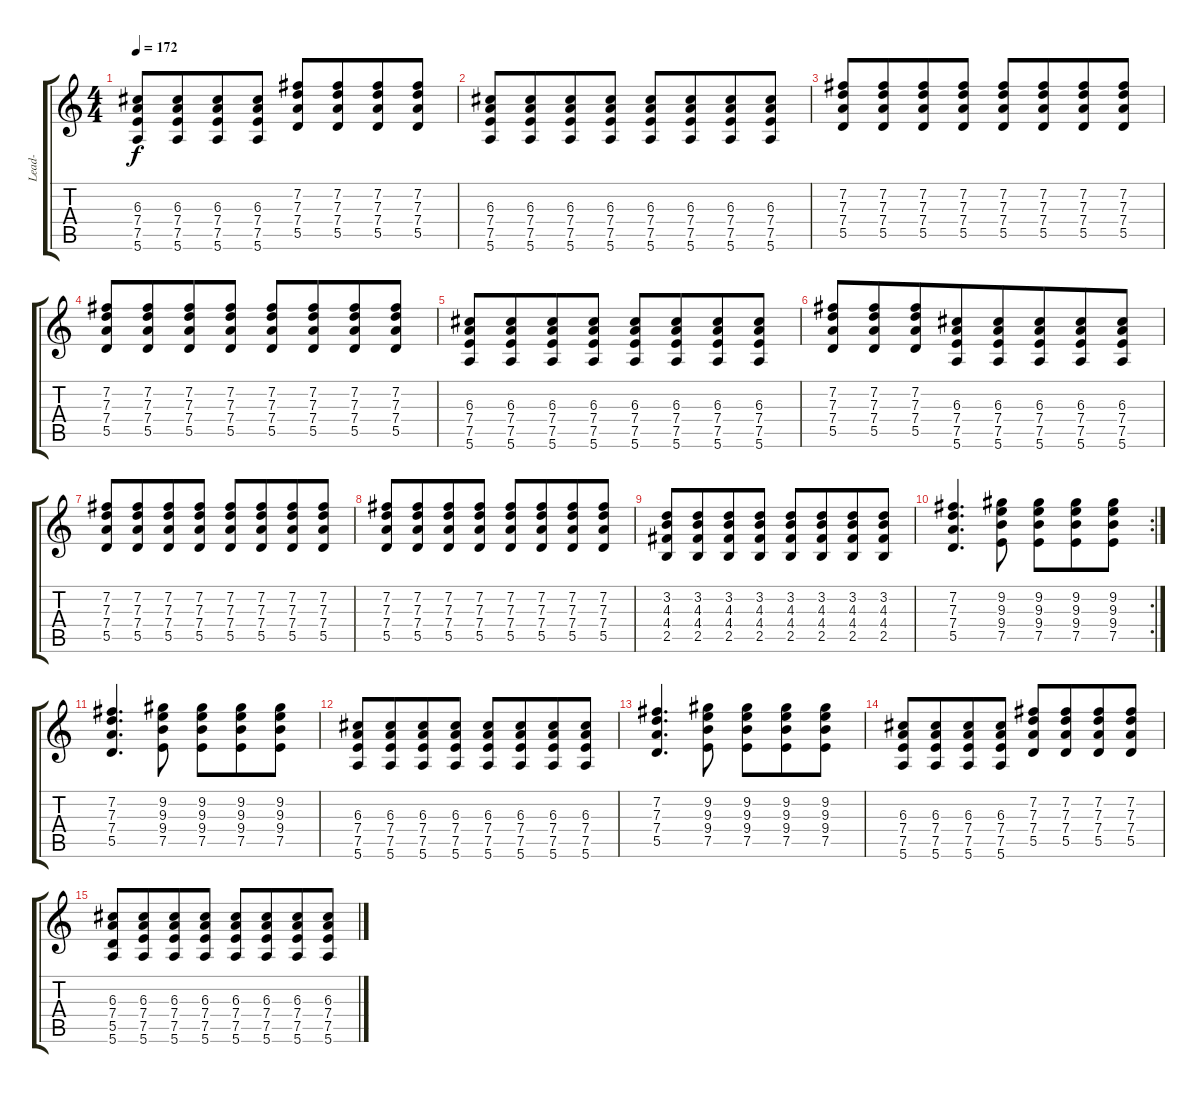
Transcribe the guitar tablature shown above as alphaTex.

\track ("Lead-" "Lead-") {instrument distortionguitar}
\staff {score tabs}
\tuning (E4 B3 G3 D3 A2 E2) {hide}
\ts (4 4)
\tempo 172
\clef g2
\ks c
(6.3 7.4 7.5 5.6).8{dy f} (6.3 7.4 7.5 5.6).8{beam merge} (6.3 7.4 7.5 5.6).8 (6.3 7.4 7.5 5.6).8 (7.2 7.3 7.4 5.5).8{beam Up} (7.2 7.3 7.4 5.5).8{beam Up beam merge} (7.2 7.3 7.4 5.5).8{beam Up} (7.2 7.3 7.4 5.5).8{beam Up} |
(6.3 7.4 7.5 5.6).8 (6.3 7.4 7.5 5.6).8{beam merge} (6.3 7.4 7.5 5.6).8 (6.3 7.4 7.5 5.6).8 (6.3 7.4 7.5 5.6).8 (6.3 7.4 7.5 5.6).8{beam merge} (6.3 7.4 7.5 5.6).8 (6.3 7.4 7.5 5.6).8 |
(7.2 7.3 7.4 5.5).8{beam Up} (7.2 7.3 7.4 5.5).8{beam Up beam merge} (7.2 7.3 7.4 5.5).8{beam Up} (7.2 7.3 7.4 5.5).8{beam Up} (7.2 7.3 7.4 5.5).8{beam Up} (7.2 7.3 7.4 5.5).8{beam Up beam merge} (7.2 7.3 7.4 5.5).8{beam Up} (7.2 7.3 7.4 5.5).8{beam Up} |
(7.2 7.3 7.4 5.5).8{beam Up} (7.2 7.3 7.4 5.5).8{beam Up beam merge} (7.2 7.3 7.4 5.5).8{beam Up} (7.2 7.3 7.4 5.5).8{beam Up} (7.2 7.3 7.4 5.5).8{beam Up beam merge} (7.2 7.3 7.4 5.5).8{beam Up beam merge} (7.2 7.3 7.4 5.5).8{beam Up} (7.2 7.3 7.4 5.5).8{beam Up} |
(6.3 7.4 7.5 5.6).8 (6.3 7.4 7.5 5.6).8{beam merge} (6.3 7.4 7.5 5.6).8 (6.3 7.4 7.5 5.6).8 (6.3 7.4 7.5 5.6).8 (6.3 7.4 7.5 5.6).8{beam merge} (6.3 7.4 7.5 5.6).8 (6.3 7.4 7.5 5.6).8 |
(7.2 7.3 7.4 5.5).8{beam Up} (7.2 7.3 7.4 5.5).8{beam Up beam merge} (7.2 7.3 7.4 5.5).8{beam Up beam merge} (6.3 7.4 7.5 5.6).8{beam merge} (6.3 7.4 7.5 5.6).8{beam merge} (6.3 7.4 7.5 5.6).8{beam merge} (6.3 7.4 7.5 5.6).8{beam merge} (6.3 7.4 7.5 5.6).8 |
(7.2 7.3 7.4 5.5).8{beam Up} (7.2 7.3 7.4 5.5).8{beam Up beam merge} (7.2 7.3 7.4 5.5).8{beam Up} (7.2 7.3 7.4 5.5).8{beam Up} (7.2 7.3 7.4 5.5).8{beam Up beam merge} (7.2 7.3 7.4 5.5).8{beam Up beam merge} (7.2 7.3 7.4 5.5).8{beam Up} (7.2 7.3 7.4 5.5).8{beam Up} |
(7.2 7.3 7.4 5.5).8{beam Up} (7.2 7.3 7.4 5.5).8{beam Up beam merge} (7.2 7.3 7.4 5.5).8{beam Up} (7.2 7.3 7.4 5.5).8{beam Up} (7.2 7.3 7.4 5.5).8{beam Up beam merge} (7.2 7.3 7.4 5.5).8{beam Up beam merge} (7.2 7.3 7.4 5.5).8{beam Up} (7.2 7.3 7.4 5.5).8{beam Up} |
(3.2 4.3 4.4 2.5).8 (3.2 4.3 4.4 2.5).8{beam merge} (3.2 4.3 4.4 2.5).8 (3.2 4.3 4.4 2.5).8 (3.2 4.3 4.4 2.5).8 (3.2 4.3 4.4 2.5).8{beam merge} (3.2 4.3 4.4 2.5).8 (3.2 4.3 4.4 2.5).8 |
\rc 2
(7.2 7.3 7.4 5.5).4{d beam Up} (9.2 9.3 9.4 7.5).8 (9.2 9.3 9.4 7.5).8 (9.2 9.3 9.4 7.5).8{beam merge} (9.2 9.3 9.4 7.5).8 |
(7.2 7.3 7.4 5.5).4{d beam Up} (9.2 9.3 9.4 7.5).8 (9.2 9.3 9.4 7.5).8 (9.2 9.3 9.4 7.5).8{beam merge} (9.2 9.3 9.4 7.5).8 |
(6.3 7.4 7.5 5.6).8 (6.3 7.4 7.5 5.6).8{beam merge} (6.3 7.4 7.5 5.6).8 (6.3 7.4 7.5 5.6).8{beam split} (6.3 7.4 7.5 5.6).8 (6.3 7.4 7.5 5.6).8{beam merge} (6.3 7.4 7.5 5.6).8 (6.3 7.4 7.5 5.6).8 |
(7.2 7.3 7.4 5.5).4{d beam Up} (9.2 9.3 9.4 7.5).8 (9.2 9.3 9.4 7.5).8 (9.2 9.3 9.4 7.5).8{beam merge} (9.2 9.3 9.4 7.5).8 |
(6.3 7.4 7.5 5.6).8 (6.3 7.4 7.5 5.6).8{beam merge} (6.3 7.4 7.5 5.6).8 (6.3 7.4 7.5 5.6).8{beam split} (7.2 7.3 7.4 5.5).8{beam Up} (7.2 7.3 7.4 5.5).8{beam Up beam merge} (7.2 7.3 7.4 5.5).8{beam Up} (7.2 7.3 7.4 5.5).8{beam Up} |
(6.3 7.4 5.5 5.6).8 (6.3 7.4 7.5 5.6).8{beam merge} (6.3 7.4 7.5 5.6).8 (6.3 7.4 7.5 5.6).8{beam split} (6.3 7.4 7.5 5.6).8 (6.3 7.4 7.5 5.6).8{beam merge} (6.3 7.4 7.5 5.6).8 (6.3 7.4 7.5 5.6).8
